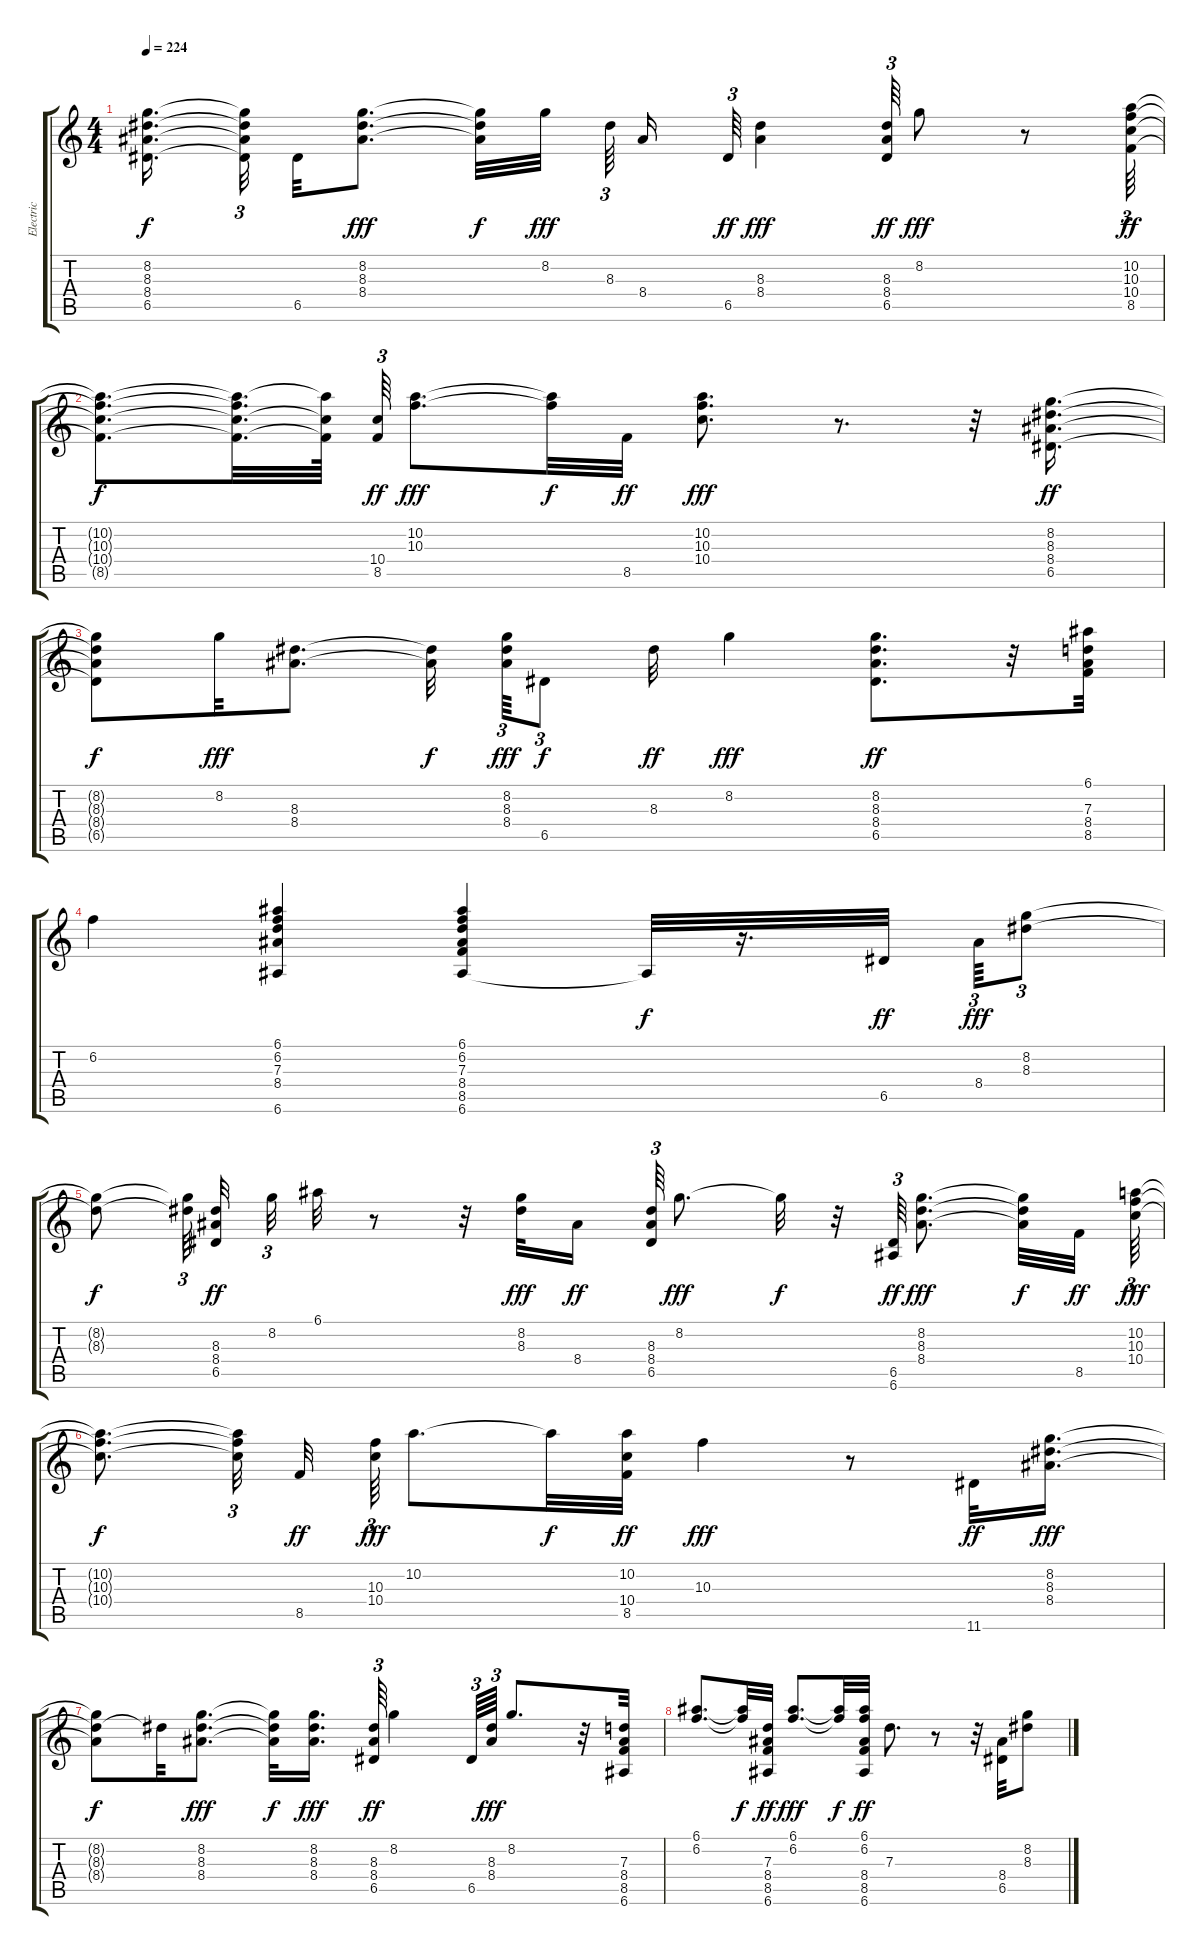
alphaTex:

\track ("Electric" "Electric") {instrument electricguitarclean}
\staff {score tabs}
\tuning (E4 B3 G3 D3 A2 E2) {hide}
\ts (4 4)
\tempo 224
\clef g2
\ks c
(8.2{t} 8.3{t} 8.4{t} 6.5{t}).16{d dy f beam splitsecondary} (8.2{t} 8.3{t} 8.4{t} 6.5{t}).32{tu (3 2) beam splitsecondary} 6.5.32 (8.2 8.3 8.4).8{d dy fff} (8.2{t} 8.3{t} 8.4{t}).32{dy f} 8.2.32{dy fff beam splitsecondary} 8.3.64{tu (3 2) beam splitsecondary} 8.4.16 6.5.64{tu (3 2) dy ff} (8.3 8.4).4{dy fff} (8.3 8.4 6.5).64{tu (3 2) dy ff} 8.2.8{dy fff} r.8 (10.2 10.3 10.4 8.5).64{tu (3 2) dy ff} |
(10.2{t} 10.3{t} 10.4{t} 8.5{t}).8{d dy f} (10.2{t} 10.3{t} 10.4{t} 8.5{t}).32{d} (10.2{t} 10.4{t} 8.5{t}).64 (10.4 8.5).64{tu (3 2) dy ff} (10.2 10.3).8{d dy fff} (10.2{t} 10.3{t}).32{dy f} 8.5.32{dy ff} (10.2 10.3 10.4).8{d dy fff} r.8{d} r.32 (8.2 8.3 8.4 6.5).16{d dy ff} |
(8.2{t} 8.3{t} 8.4{t} 6.5{t}).8{dy f} 8.2.32{dy fff} (8.3 8.4).8{d} (8.3{t} 8.4{t}).32{dy f beam splitsecondary} (8.2 8.3 8.4).64{tu (3 2) dy fff} 6.5.8{tu (3 2) dy f} 8.3.32{dy ff} 8.2.4{dy fff} (8.2 8.3 8.4 6.5).8{d dy ff} r.32 (6.1 7.3 8.4 8.5).32 |
6.2.4 (6.1 6.2 7.3 8.4 6.6).4 (6.1 6.2 7.3 8.4 8.5 6.6).4 6.6{t}.32{dy f} r.16{d} 6.5.32{dy ff beam splitsecondary} 8.4.64{tu (3 2) dy fff} (8.2 8.3).8{tu (3 2)} |
(8.2{t} 8.3{t}).8{dy f} (8.2{t} 8.3{t}).64{tu (3 2) beam splitsecondary} (8.3 8.4 6.5).32{dy ff beam splitsecondary} 8.2.32{tu (3 2)} 6.1.32 r.8 r.32 (8.2 8.3).32{dy fff} 8.4.16{dy ff beam splitsecondary} (8.3 8.4 6.5).64{tu (3 2)} 8.2.8{d dy fff} 8.2{t}.32{dy f} r.32 (6.5 6.6).64{tu (3 2) dy ff} (8.2 8.3 8.4).8{d dy fff} (8.2{t} 8.3{t} 8.4{t}).32{dy f} 8.5.32{dy ff beam splitsecondary} (10.2 10.3 10.4).64{tu (3 2) dy fff} |
(10.2{t} 10.3{t} 10.4{t}).8{d dy f} (10.2{t} 10.3{t} 10.4{t}).32{tu (3 2) beam splitsecondary} 8.5.32{dy ff} (10.3 10.4).64{tu (3 2) dy fff} 10.2.8{d} 10.2{t}.32{dy f} (10.2 10.4 8.5).32{dy ff} 10.3.4{dy fff} r.8 11.6.32{dy ff} (8.2 8.3 8.4).16{d dy fff} |
(8.2{t} 8.3{t} 8.4{t}).8{dy f} 8.3{t}.32 (8.2 8.3 8.4).8{d dy fff} (8.2{t} 8.3{t} 8.4{t}).32{dy f} (8.2 8.3 8.4).16{d dy fff beam splitsecondary} (8.3 8.4 6.5).64{tu (3 2) dy ff} 8.2.4 6.5.64{tu (3 2)} (8.3 8.4).64{tu (3 2) dy fff} 8.2.8{d} r.32 (7.3 8.4 8.5 6.6).32 |
(6.1 6.2).8{d} (6.1{t} 6.2{t}).32{dy f} (7.3 8.4 8.5 6.6).32{dy ff} (6.1 6.2).8{d dy fff} (6.1{t} 6.2{t}).32{dy f} (6.1 6.2 8.4 8.5 6.6).32{dy ff} 7.3.8{d} r.8 r.32 (8.4 6.5).32 (8.2 8.3).8
